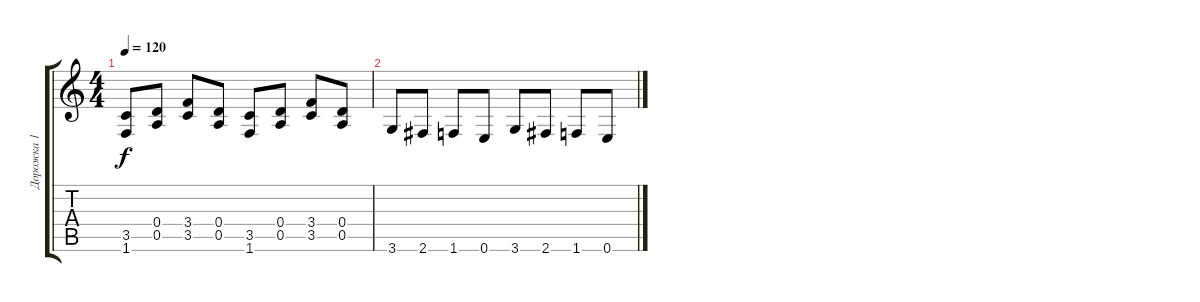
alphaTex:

\track ("Дорожка 1" "Дорожка 1") {instrument distortionguitar}
\staff {score tabs}
\tuning (E4 B3 G3 D3 A2 E2) {hide}
\ts (4 4)
\tempo 120
\clef g2
\ks c
(3.5 1.6).8{dy f} (0.4 0.5).8 (3.4 3.5).8 (0.4 0.5).8 (3.5 1.6).8 (0.4 0.5).8 (3.4 3.5).8 (0.4 0.5).8 |
3.6.8 2.6.8 1.6.8 0.6.8 3.6.8 2.6.8 1.6.8 0.6.8
